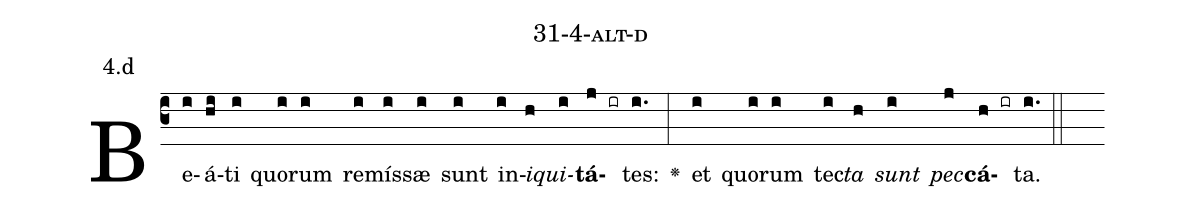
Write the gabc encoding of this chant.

name: 31-4-alt-d;
annotation: 4.d;
%%
(c3)Be(i)á(hi)ti(i) quo(i)rum(i) re(i)mís(i)sæ(i) sunt(i) in(i)<i>i</i>(h)<i>qui</i>(i)<b>tá</b>(j ir)tes:(i.) <v>\greheightstar</v>(:) et(i) quo(i)rum(i) tec(i)<i>ta</i>(h) <i>sunt</i>(i) <i>pec</i>(j)<b>cá</b>(h ir)ta.(i.) (::)


%E(i) u(h) o(i) u(j) a(h) e.(i.) (::)
